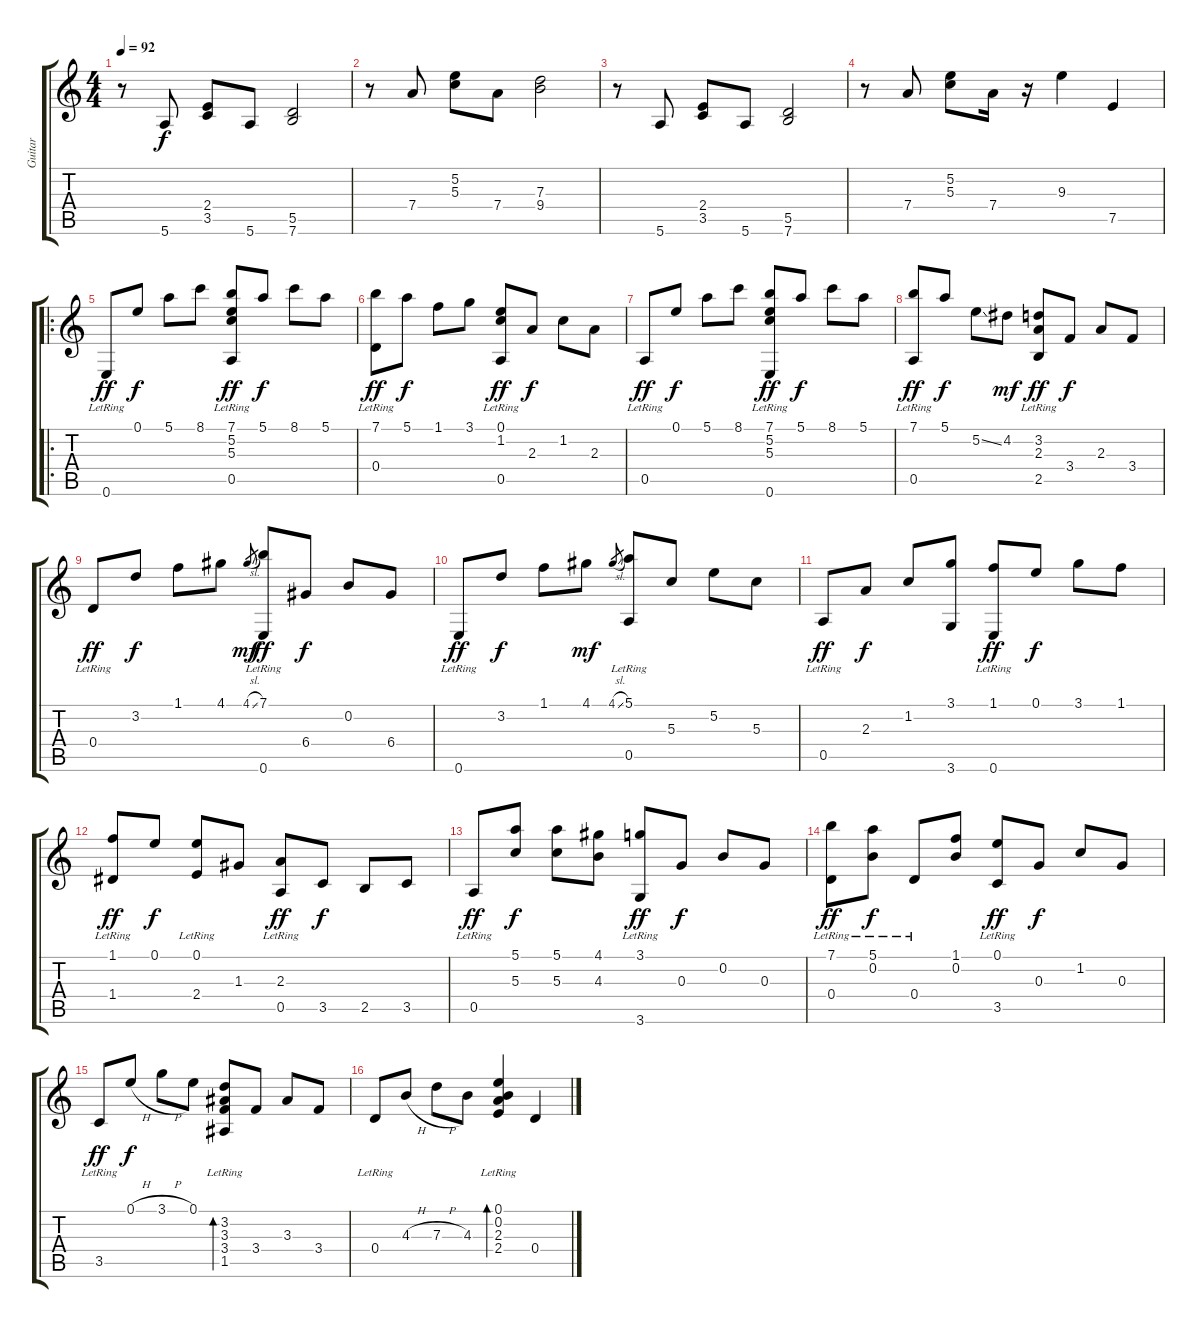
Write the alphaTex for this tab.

\track ("Guitar" "Guitar") {instrument acousticguitarnylon}
\staff {score tabs}
\tuning (E4 B3 G3 D3 A2 E2) {hide}
\ts (4 4)
\tempo 92
\clef g2
\ks c
r.8{dy f instrument acousticguitarnylon} 5.6.8 (2.4 3.5).8 5.6.8 (5.5 7.6).2 |
r.8 7.4.8 (5.2 5.3).8 7.4.8 (7.3 9.4).2 |
r.8 5.6.8 (2.4 3.5).8 5.6.8 (5.5 7.6).2 |
r.8 7.4.8 (5.2 5.3).8 7.4.16 r.16 9.3.4 7.5.4 |
\ro
0.6{lr}.8{dy ff} 0.1.8{dy f} 5.1.8 8.1.8 (7.1 5.2{lr} 5.3{lr} 0.5{lr}).8{dy ff} 5.1.8{dy f} 8.1.8 5.1.8 |
(7.1 0.4{lr}).8{dy ff} 5.1.8{dy f} 1.1.8 3.1.8 (0.1{lr} 1.2{lr} 0.5{lr}).8{dy ff} 2.3.8{dy f} 1.2.8 2.3.8 |
0.5{lr}.8{dy ff} 0.1.8{dy f} 5.1.8 8.1.8 (7.1 5.2{lr} 5.3{lr} 0.6{lr}).8{dy ff} 5.1.8{dy f} 8.1.8 5.1.8 |
(7.1 0.5{lr}).8{dy ff} 5.1.8{dy f} 5.2{ss}.8 4.2.8{dy mf} (3.2{lr} 2.3{lr} 2.5{lr}).8{dy ff} 3.4.8{dy f} 2.3.8 3.4.8 |
0.4{lr}.8{dy ff} 3.2.8{dy f} 1.1.8 4.1.8 4.1{sl}.8{gr dy mf} (7.1{lr} 0.6{lr}).8{dy ff} 6.4.8{dy f} 0.2.8 6.4.8 |
0.6{lr}.8{dy ff} 3.2.8{dy f} 1.1.8 4.1.8{dy mf} 4.1{sl}.8{gr} (5.1{lr} 0.5{lr}).8 5.3.8 5.2.8 5.3.8 |
0.5{lr}.8{dy ff} 2.3.8{dy f} 1.2.8 (3.1 3.6).8 (1.1 0.6{lr}).8{dy ff} 0.1.8{dy f} 3.1.8 1.1.8 |
(1.1 1.4{lr}).8{dy ff} 0.1.8{dy f} (0.1{lr} 2.4{lr}).8 1.3.8 (2.3{lr} 0.5).8{dy ff} 3.5.8{dy f} 2.5.8 3.5.8 |
0.5{lr}.8{dy ff} (5.1 5.3).8{dy f} (5.1 5.3).8 (4.1 4.3).8 (3.1{lr} 3.6{lr}).8{dy ff} 0.3.8{dy f} 0.2.8 0.3.8 |
(7.1 0.4{lr}).8{dy ff} (5.1{lr} 0.2{lr}).8{dy f} 0.4{lr}.8 (1.1 0.2).8 (0.1{lr} 3.5{lr}).8{dy ff} 0.3.8{dy f} 1.2.8 0.3.8 |
3.5{lr}.8{dy ff} 0.1{h}.8{dy f} 3.1{h}.8 0.1.8 (3.2{lr} 3.3{lr} 3.4 1.5{lr}).8{bd 120} 3.4.8 3.3.8 3.4.8 |
0.4{lr}.8 4.3{h}.8 7.3{h}.8 4.3.8 (0.1{lr} 0.2{lr} 2.3 2.4).4{bd 120} 0.4.4
